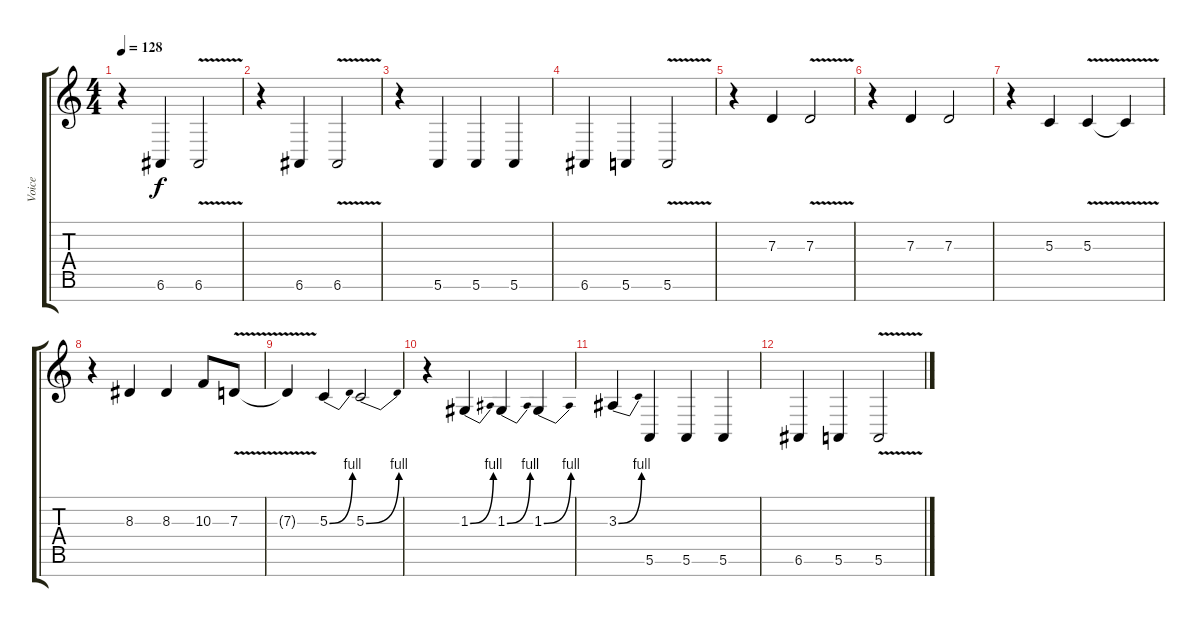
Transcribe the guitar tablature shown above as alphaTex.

\track ("Voice" "Voice") {instrument accordion}
\staff {score tabs}
\tuning (E4 B3 G3 D3 A2 E2 B1) {hide}
\ts (4 4)
\tempo 128
\clef g2
\ks c
r.4{dy f} 6.6.4 6.6{v}.2 |
r.4 6.6.4 6.6{v}.2 |
r.4 5.6.4 5.6.4 5.6.4 |
6.6.4 5.6.4 5.6{v}.2 |
r.4 7.3.4 7.3{v}.2 |
r.4 7.3.4 7.3.2 |
r.4 5.3.4 5.3{v}.4 5.3{t}.4 |
r.4 8.3.4 8.3.4 10.3.8 7.3{v}.8 |
7.3{t}.4 5.3{be (bend 0 0 60 4)}.4 5.3{be (bend 0 0 60 4)}.2 |
r.4 1.3{be (bend 0 0 60 4)}.4 1.3{be (bend 0 0 60 4)}.4 1.3{be (bend 0 0 60 4)}.4 |
3.3{be (bend 0 0 60 4)}.4 5.6.4 5.6.4 5.6.4 |
6.6.4 5.6.4 5.6{v}.2
